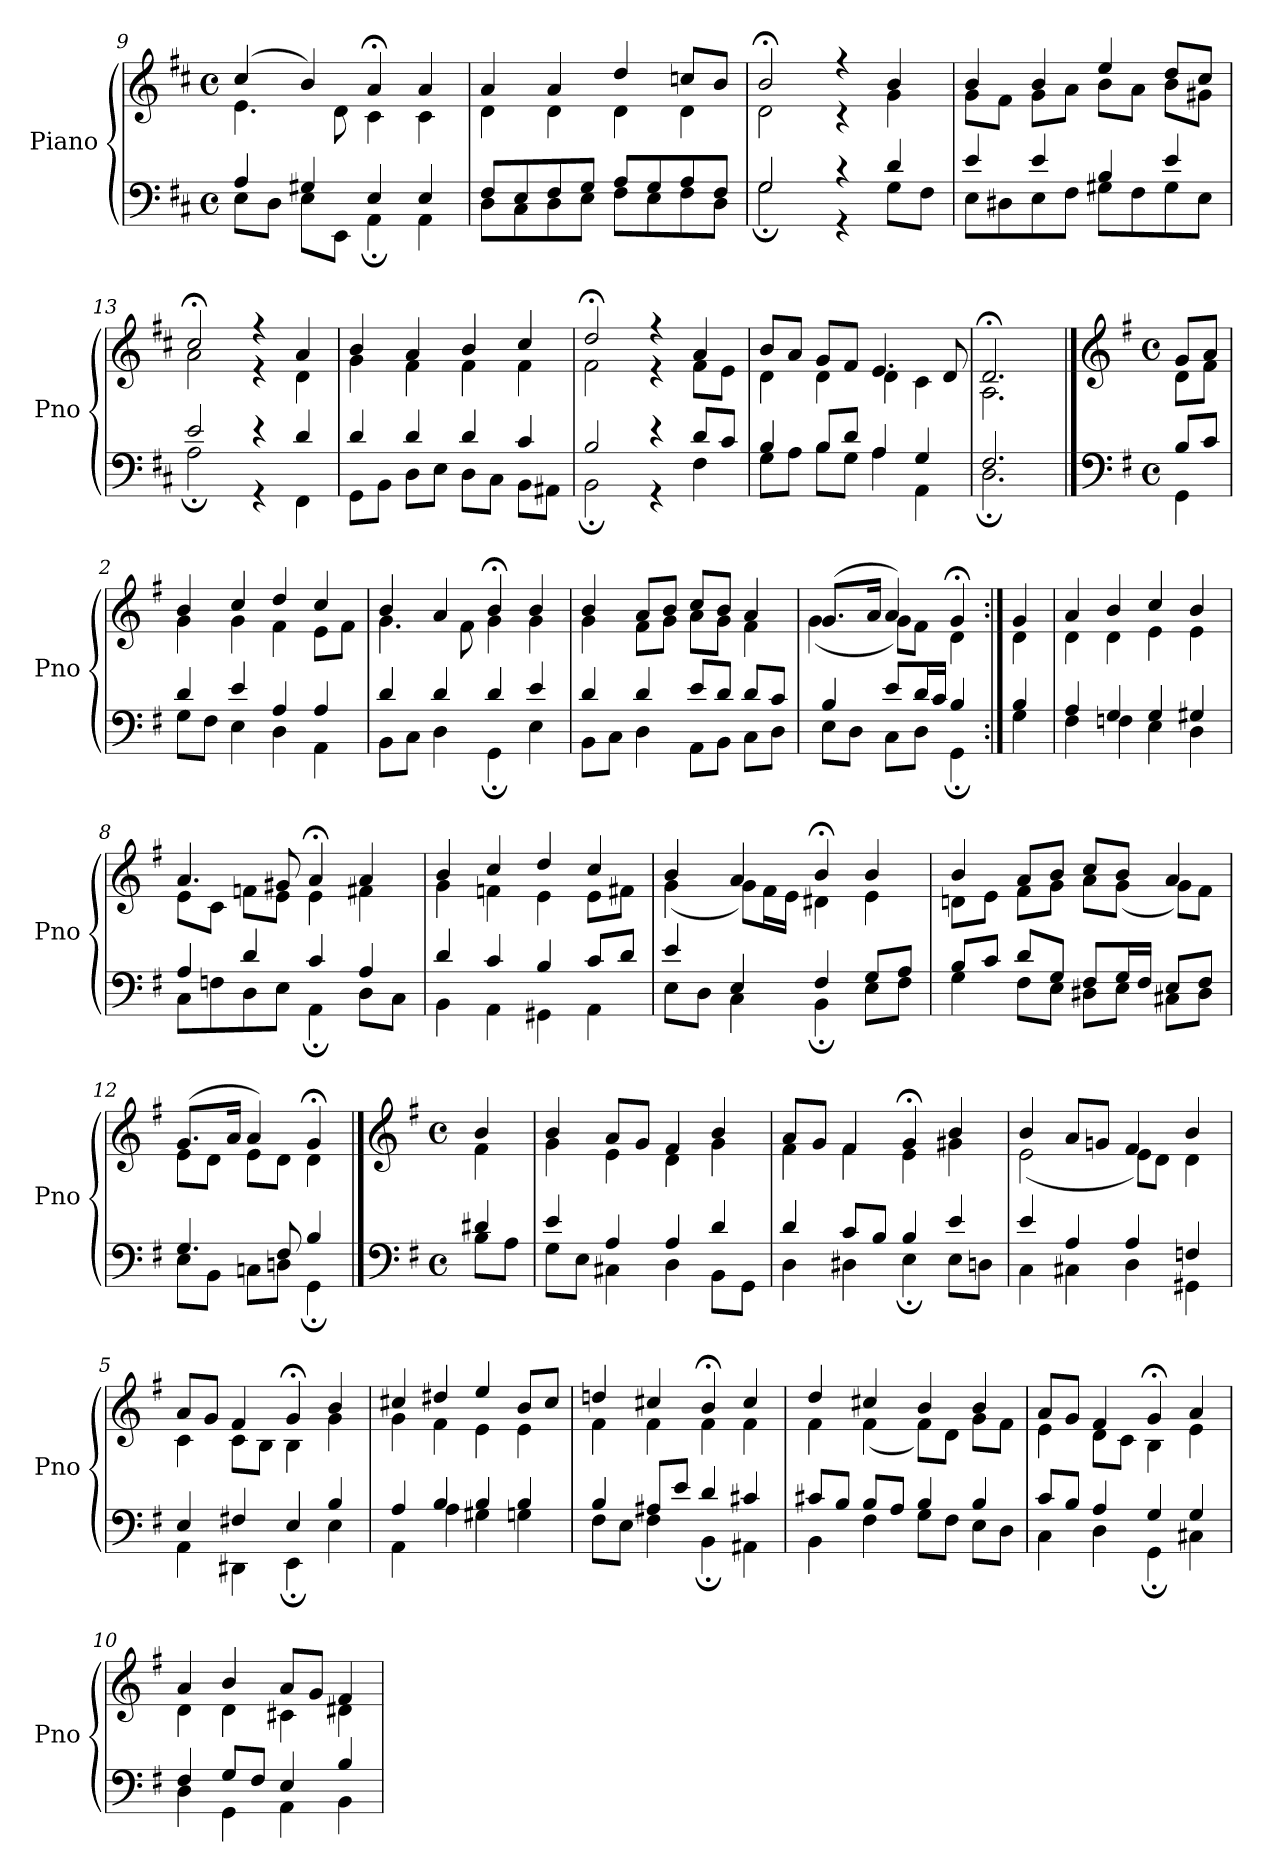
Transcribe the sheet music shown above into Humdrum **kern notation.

**kern	**kern
*part1	*part1
*staff2	*staff1
*I"Piano	*
*I'Pno	*
*clefF4	*clefG2
*k[f#c#]	*k[f#c#]
*M4/4	*M4/4
*met(c)	*met(c)
=9	=9
*^	*^
4A/	8E\L	(>4cc#/	4.e\
.	8D\J	.	.
4G#X/	8E\L	4b/)	.
.	8EE\J	.	8d\
4E/	4AA;\	4a;</	4c#\
4E/	4AA\	4a/	4c#\
=10	=10	=10	=10
8F#/L	8D\L	4a/	4d\
8E/	8C#\	.	.
8F#/	8D\	4a/	4d\
8G/J	8E\J	.	.
8A/L	8F#\L	4dd/	4d\
8G/	8E\	.	.
8A/	8F#\	8ccn/L	4d\
8F#/J	8D\J	8b/J	.
=11	=11	=11	=11
2G/	2G;\	2b;</	2d\
4r	4r	4r	4r
4d/	8G\L	4b/	4g\
.	8F#\J	.	.
=12	=12	=12	=12
4e/	8E\L	4b/	8g\L
.	8D#X\	.	8f#\J
4e/	8E\	4b/	8g\L
.	8F#\J	.	8a\J
4B/	8G#X\L	4ee/	8b\L
.	8F#\	.	8a\J
4e/	8G#\	8dd/L	8b\L
.	8E\J	8cc#/J	8g#X\J
=13	=13	=13	=13
2e/	2A;\	2cc#;</	2a\
4r	4r	4r	4r
4d/	4FF#\	4a/	4d\
=14	=14	=14	=14
4d/	8GG\L	4b/	4g\
.	8BB\J	.	.
4d/	8D\L	4a/	4f#\
.	8E\J	.	.
4d/	8D\L	4b/	4f#\
.	8C#\J	.	.
4c#/	8BB\L	4cc#/	4f#\
.	8AA#X\J	.	.
=15	=15	=15	=15
2B/	2BB;\	2dd;</	2f#\
4r	4r	4r	4r
8d/L	4F#\	4a/	8f#\L
8c#/J	.	.	8e\J
=16	=16	=16	=16
4B/	8G\L	8b/L	4d\
.	8A\J	8a/J	.
8B/L	8B\L	8g/L	4d\
8d/J	8G\J	8f#/J	.
4A/	4A\	4.e/	4d\
4G/	4AA\	.	4c#\
.	.	8d/	.
=17	=17	=17	=17
2.F#/	2.D;\	2.d;</	2.A\
==1	==1	==1	==1
*clefF4	*	*clefG2	*
*k[f#]	*	*k[f#]	*
*M4/4	*	*M4/4	*
*met(c)	*	*met(c)	*
8B/L	4GG\	8g/L	8d\L
8c/J	.	8a/J	8f#\J
=2	=2	=2	=2
4d/	8G\L	4b/	4g\
.	8F#\J	.	.
4e/	4E\	4cc/	4g\
4A/	4D\	4dd/	4f#\
4A/	4AA\	4cc/	8e\L
.	.	.	8f#\J
=3	=3	=3	=3
4d/	8BB\L	4b/	4.g\
.	8C\J	.	.
4d/	4D\	4a/	.
.	.	.	8f#\
4d/	4GG;\	4b;</	4g\
4e/	4E\	4b/	4g\
=4	=4	=4	=4
4d/	8BB\L	4b/	4g\
.	8C\J	.	.
4d/	4D\	8a/L	8f#\L
.	.	8b/J	8g\J
8e/L	8AA\L	8cc/L	8a\L
8d/J	8BB\J	8b/J	8g\J
8d/L	8C\L	4a/	4f#\
8c/J	8D\J	.	.
=5	=5	=5	=5
4B/	8E\L	(>8.g/L	(<4g\
.	8D\J	.	.
.	.	16a/Jk	.
8e/L	8C\L	4a/)	8g\L)
16d/L	8D\J	.	8f#\J
16c/JJ	.	.	.
4B/	4GG;\	4g;</	4d\
=6:|!	=6:|!	=6:|!	=6:|!
4B/	4G\	4g/	4d\
=7	=7	=7	=7
4A/	4F#\	4a/	4d\
4G/	4Fn\	4b/	4d\
4G/	4E\	4cc/	4e\
4G#X/	4D\	4b/	4e\
=8	=8	=8	=8
4A/	8C\L	4.a/	8e\L
.	8Fn\	.	8c\J
4d/	8D\	.	8fn\L
.	8E\J	8g#X/	8e\J
4c/	4AA;\	4a;</	4e\
4A/	8D\L	4a/	4f#X\
.	8C\J	.	.
=9	=9	=9	=9
4d/	4BB\	4b/	4g\
4c/	4AA\	4cc/	4fn\
4B/	4GG#X\	4dd/	4e\
8c/L	4AA\	4cc/	8e\L
8d/J	.	.	8f#X\J
=10	=10	=10	=10
4e/	8E\L	4b/	(<4g\
.	8D\J	.	.
4E/	4C\	4a/	8g\L)
.	.	.	16f#\L
.	.	.	16e\JJ
4F#/	4BB;\	4b;</	4d#X\
8G/L	8E\L	4b/	4e\
8A/J	8F#\J	.	.
=11	=11	=11	=11
8B/L	4G\	4b/	8dn\L
8c/J	.	.	8e\J
8d/L	8F#\L	8a/L	8f#\L
8G/J	8E\J	8b/J	8g\J
8F#/L	8D#X\L	8cc/L	8a\L
16G/L	8E\J	8b/J	(<8g\J
16F#/JJ	.	.	.
8E/L	8C#X\L	4a/	8g\L)
8F#/J	8D#\J	.	8f#\J
=12	=12	=12	=12
4.G/	8E\L	(>8.g/L	8e\L
.	8BB\J	.	8d\J
.	.	16a/Jk	.
.	8Cn\L	4a/)	8e\L
8F#/	8Dn\J	.	8d\J
4B/	4GG;\	4g;</	4d\
==1	==1	==1	==1
*clefF4	*	*clefG2	*
*k[f#]	*	*k[f#]	*
*M4/4	*	*M4/4	*
*met(c)	*	*met(c)	*
4d#X/	8B\L	4b/	4f#\
.	8A\J	.	.
=2	=2	=2	=2
4e/	8G\L	4b/	4g\
.	8E\J	.	.
4A/	4C#X\	8a/L	4e\
.	.	8g/J	.
4A/	4D\	4f#/	4d\
4d/	8BB\L	4b/	4g\
.	8GG\J	.	.
=3	=3	=3	=3
4d/	4D\	8a/L	4f#\
.	.	8g/J	.
8c/L	4D#X\	4f#/	4f#\
8B/J	.	.	.
4B/	4E;\	4g;</	4e\
4e/	8E\L	4b/	4g#X\
.	8Dn\J	.	.
=4	=4	=4	=4
4e/	4C\	4b/	(<2e\
4A/	4C#X\	8a/L	.
.	.	8gn/J	.
4A/	4D\	4f#/	8e\L)
.	.	.	8d\J
4Fn/	4GG#X\	4b/	4d\
=5	=5	=5	=5
4E/	4AA\	8a/L	4c\
.	.	8g/J	.
4F#X/	4DD#X\	4f#/	8c\L
.	.	.	8B\J
4E/	4EE;\	4g;</	4B\
4B/	4E\	4b/	4g\
=6	=6	=6	=6
4A/	4AA\	4cc#X/	4g\
4B/	4A\	4dd#X/	4f#\
4B/	4G#X\	4ee/	4e\
4B/	4Gn\	8b/L	4e\
.	.	8cc#/J	.
=7	=7	=7	=7
4B/	8F#\L	4ddn/	4f#\
.	8E\J	.	.
8A#X/L	4F#\	4cc#X/	4f#\
8e/J	.	.	.
4d/	4BB;\	4b;</	4f#\
4c#X/	4AA#X\	4cc#/	4f#\
=8	=8	=8	=8
8c#X/L	4BB\	4dd/	4f#\
8B/J	.	.	.
8B/L	4F#\	4cc#X/	(<4f#\
8A/J	.	.	.
4B/	8G\L	4b/	8f#\L)
.	8F#\J	.	8d\J
4B/	8E\L	4b/	8g\L
.	8D\J	.	8f#\J
=9	=9	=9	=9
8c/L	4C\	8a/L	4e\
8B/J	.	8g/J	.
4A/	4D\	4f#/	8d\L
.	.	.	8c\J
4G/	4GG;\	4g;</	4B\
4G/	4C#X\	4a/	4e\
=10	=10	=10	=10
4F#/	4D\	4a/	4d\
8G/L	4GG\	4b/	4d\
8F#/J	.	.	.
4E/	4AA\	8a/L	4c#X\
.	.	8g/J	.
4B/	4BB\	4f#/	4d#X\
*v	*v	*	*
*	*v	*v
=	=
*-	*-
